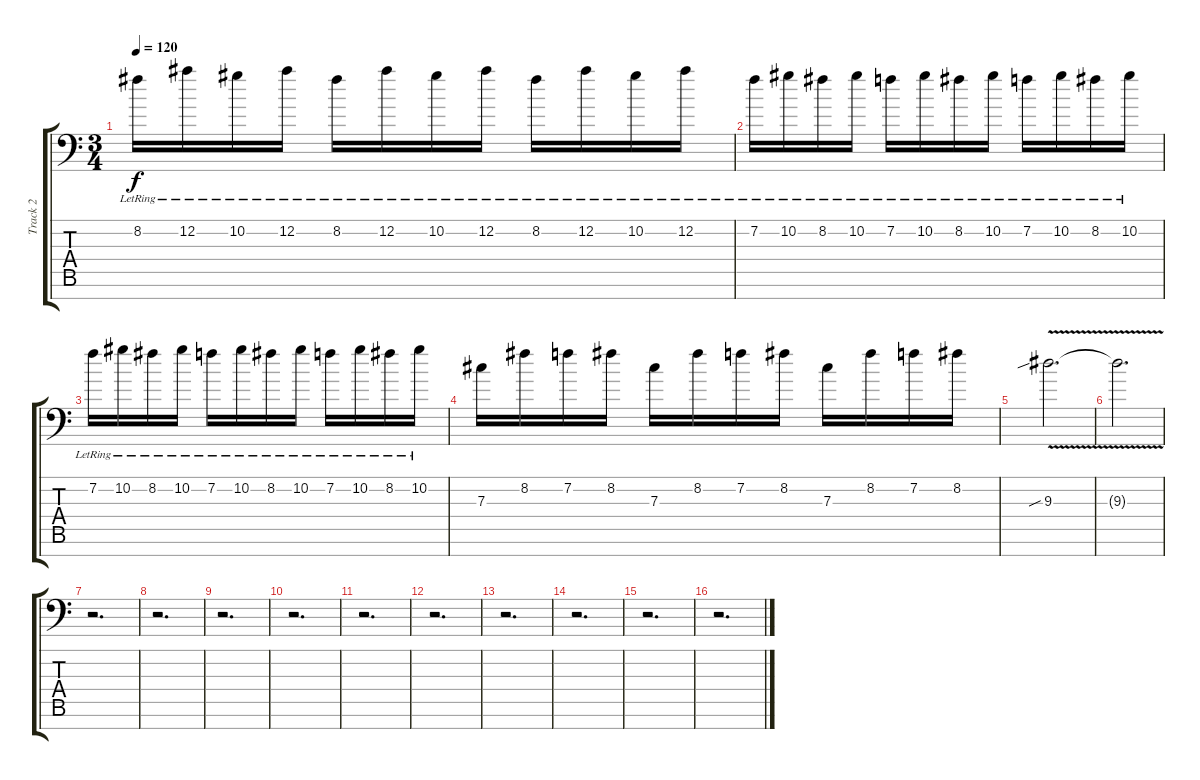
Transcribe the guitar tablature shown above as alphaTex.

\track ("Track 2" "Track 2") {instrument acousticguitarnylon}
\staff {score tabs}
\tuning (Eb4 Bb3 Gb3 Db3 Ab2 Eb2 Bb1) {hide}
\ts (3 4)
\tempo 120
\clef f4
\ks c
8.2{lr}.16{dy f} 12.2{lr}.16 10.2{lr}.16 12.2{lr}.16 8.2{lr}.16 12.2{lr}.16 10.2{lr}.16 12.2{lr}.16 8.2{lr}.16 12.2{lr}.16 10.2{lr}.16 12.2{lr}.16 |
7.2{lr}.16 10.2{lr}.16 8.2{lr}.16 10.2{lr}.16 7.2{lr}.16 10.2{lr}.16 8.2{lr}.16 10.2{lr}.16 7.2{lr}.16 10.2{lr}.16 8.2{lr}.16 10.2{lr}.16 |
7.2{lr}.16 10.2{lr}.16 8.2{lr}.16 10.2{lr}.16 7.2{lr}.16 10.2{lr}.16 8.2{lr}.16 10.2{lr}.16 7.2{lr}.16 10.2{lr}.16 8.2{lr}.16 10.2{lr}.16 |
7.3.16 8.2.16 7.2.16 8.2.16 7.3.16 8.2.16 7.2.16 8.2.16 7.3.16 8.2.16 7.2.16 8.2.16 |
9.3{v sib}.2{d} |
9.3{t}.2{d} |
r.2{d} |
r.2{d} |
r.2{d} |
r.2{d} |
r.2{d} |
r.2{d} |
r.2{d} |
r.2{d} |
r.2{d} |
r.2{d}
